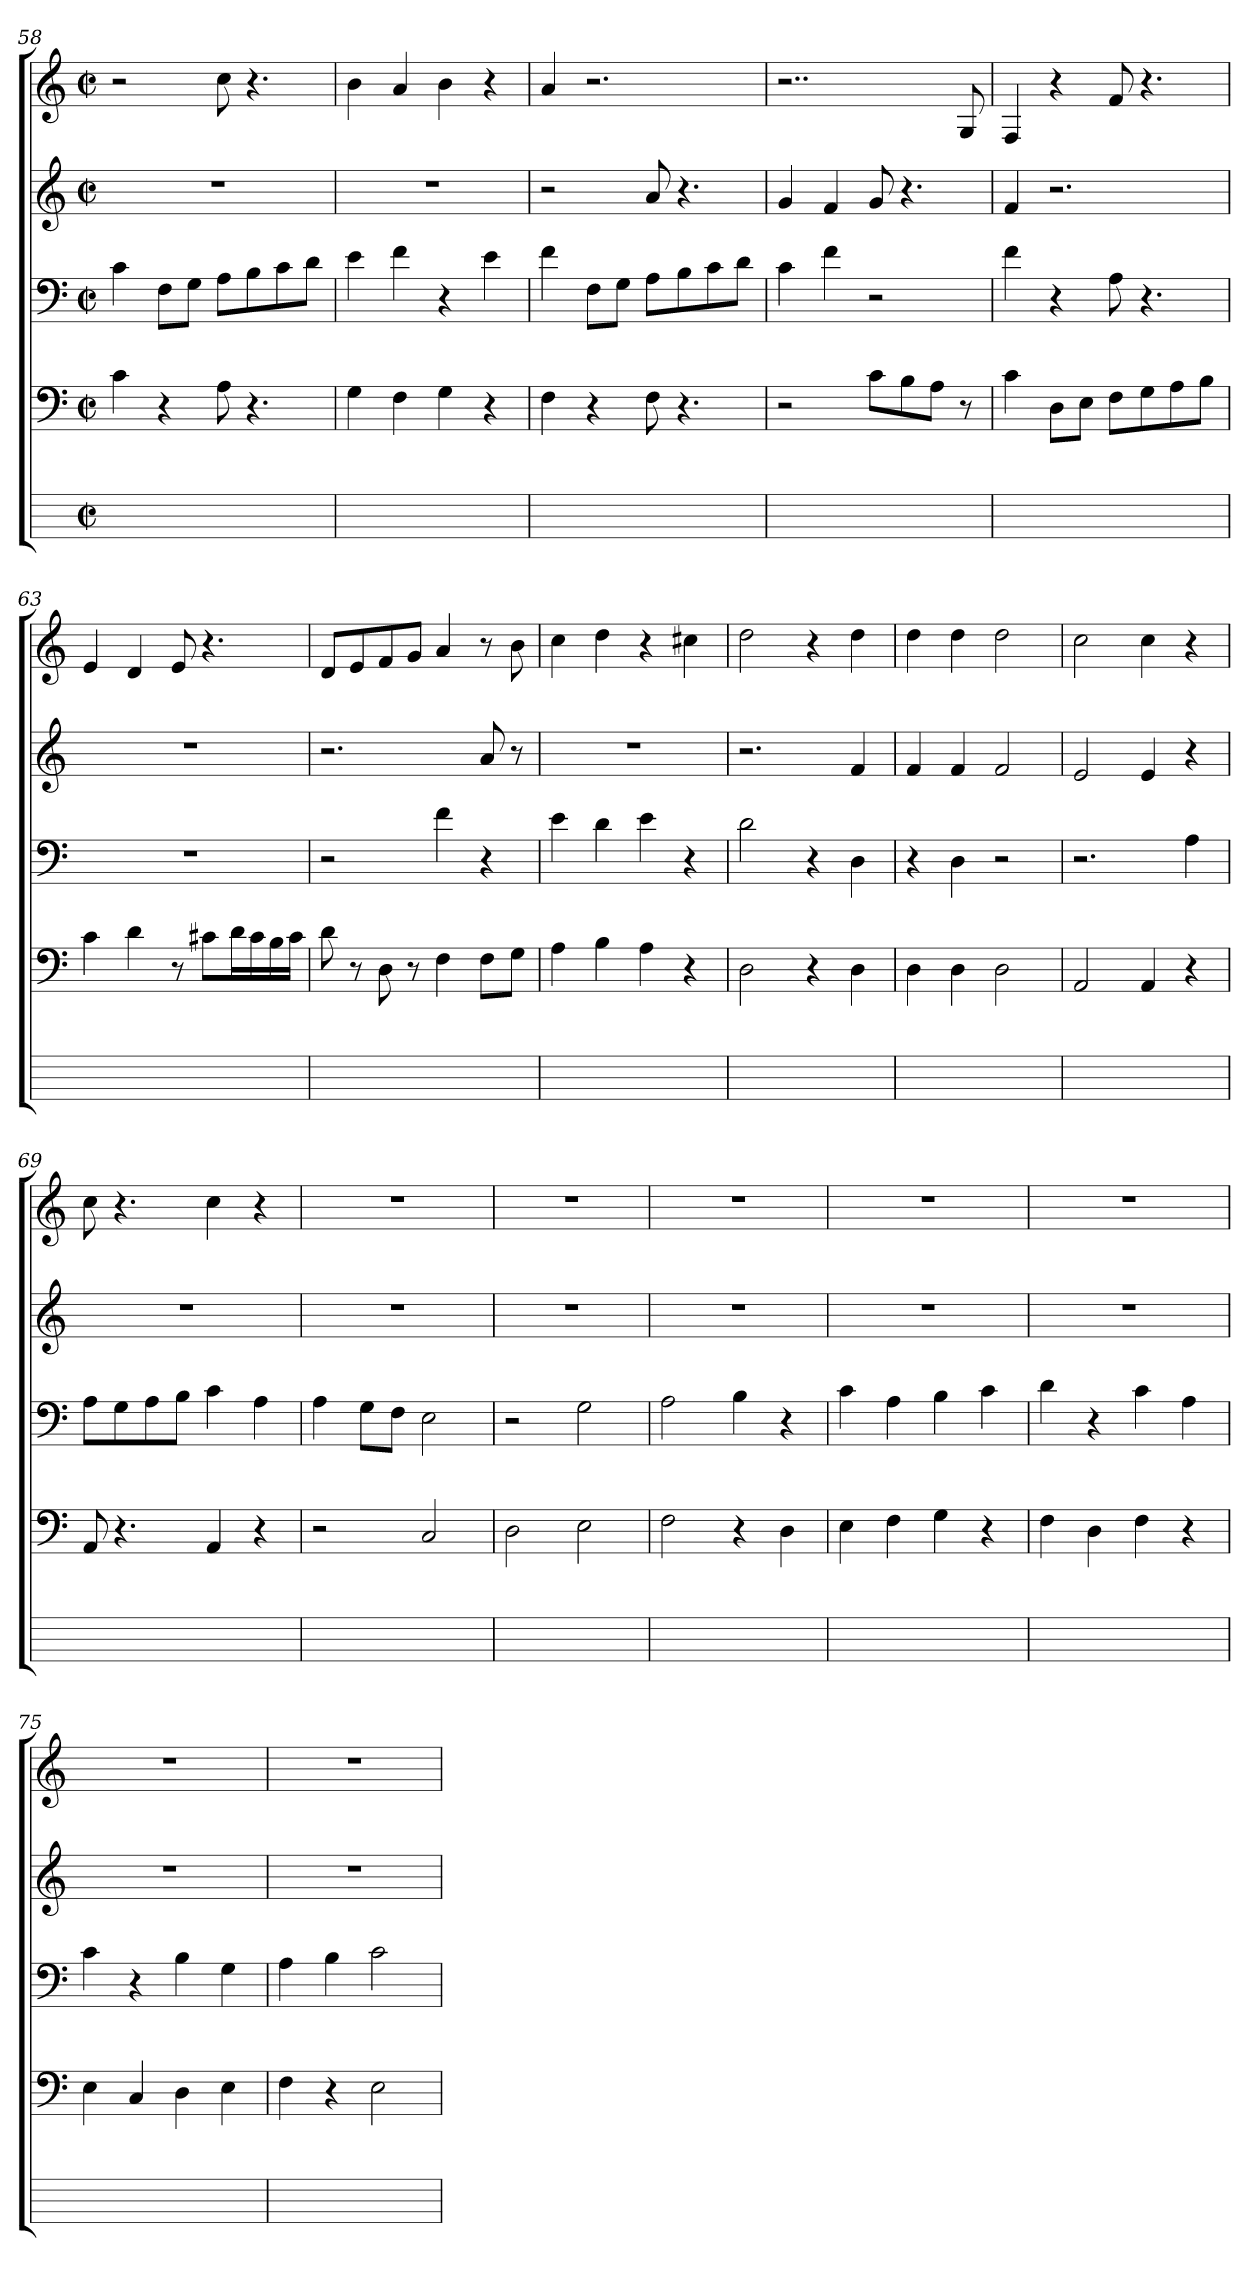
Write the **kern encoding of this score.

**kern	**kern	**kern	**kern	**kern
*part5	*part4	*part3	*part2	*part1
*staff5	*staff4	*staff3	*staff2	*staff1
*	*clefF4	*clefF4	*clefG2	*clefG2
*	*k[]	*k[]	*k[]	*k[]
*	*C:	*C:	*C:	*C:
*M2/2	*M2/2	*M2/2	*M2/2	*M2/2
*met(c|)	*met(c|)	*met(c|)	*met(c|)	*met(c|)
=58	=58	=58	=58	=58
1ryy	4c	4c	1r	2r
.	4r	8FL	.	.
.	.	8GJ	.	.
.	8A	8AL	.	8cc
.	4.r	8B	.	4.r
.	.	8c	.	.
.	.	8dJ	.	.
=59	=59	=59	=59	=59
1ryy	4G	4e	1r	4b
.	4F	4f	.	4a
.	4G	4r	.	4b
.	4r	4e	.	4r
=60	=60	=60	=60	=60
1ryy	4F	4f	2r	4a
.	4r	8FL	.	2.r
.	.	8GJ	.	.
.	8Fi	8AL	8a	.
.	4.r	8B	4.r	.
.	.	8c	.	.
.	.	8dJ	.	.
=61	=61	=61	=61	=61
1ryy	2r	4cj	4g	2..r
.	.	4f	4f	.
.	8cL	2r	8g	.
.	8BZ	.	4.r	.
.	8AjJ	.	.	.
.	8r	.	.	8GZ
=62	=62	=62	=62	=62
1ryy	4ci	4f	4f	4Fj
.	8DL	4r	2.r	4r
.	8EJ	.	.	.
.	8FL	8Aj	.	8f
.	8G	4.r	.	4.r
.	8A	.	.	.
.	8BJ	.	.	.
=63	=63	=63	=63	=63
1ryy	4c	1r	1r	4e
.	4d	.	.	4d
.	8r	.	.	8e
.	8c#XL	.	.	4.r
.	16djL	.	.	.
.	16c#Z	.	.	.
.	16B	.	.	.
.	16c#ZJJ	.	.	.
=64	=64	=64	=64	=64
1ryy	8d	2r	2.r	8dL
.	8r	.	.	8e
.	8D	.	.	8f
.	8r	.	.	8gJ
.	4F	4f	.	4a
.	8FiL	4r	8a	8r
.	8GJ	.	8r	8b
=65	=65	=65	=65	=65
1ryy	4A	4e	1r	4cc
.	4BV	4d	.	4dd
.	4A	4e	.	4r
.	4r	4r	.	4cc#X
=66	=66	=66	=66	=66
1ryy	2D	2d	2.r	2dd
.	4r	4r	.	4r
.	4D	4D	4f	4dd
=67	=67	=67	=67	=67
1ryy	4D	4r	4f	4dd
.	4D	4D	4f	4dd
.	2D	2r	2f	2dd
=68	=68	=68	=68	=68
1ryy	2AA	2.r	2e	2cc
.	4AAi	.	4ei	4cci
.	4r	4A	4r	4r
=69	=69	=69	=69	=69
1ryy	8AAi	8AiL	1r	8cci
.	4.r	8G	.	4.r
.	.	8A	.	.
.	.	8BJ	.	.
.	4AAi	4c	.	4cci
.	4r	4A	.	4r
=70	=70	=70	=70	=70
1ryy	2r	4Ai	1r	1r
.	.	8GL	.	.
.	.	8FJ	.	.
.	2C	2E	.	.
=71	=71	=71	=71	=71
1ryy	2D	2r	1r	1r
.	2E	2G	.	.
=72	=72	=72	=72	=72
1ryy	2F	2A	1r	1r
.	4r	4B	.	.
.	4D	4r	.	.
=73	=73	=73	=73	=73
1ryy	4E	4c	1r	1r
.	4F	4A	.	.
.	4G	4B	.	.
.	4r	4c	.	.
=74	=74	=74	=74	=74
1ryy	4F	4d	1r	1r
.	4D	4r	.	.
.	4F	4c	.	.
.	4r	4A	.	.
=75	=75	=75	=75	=75
1ryy	4E	4c	1r	1r
.	4C	4r	.	.
.	4D	4B	.	.
.	4E	4G	.	.
=76	=76	=76	=76	=76
1ryy	4F	4A	1r	1r
.	4r	4B	.	.
.	2E	2c	.	.
=	=	=	=	=
*-	*-	*-	*-	*-
